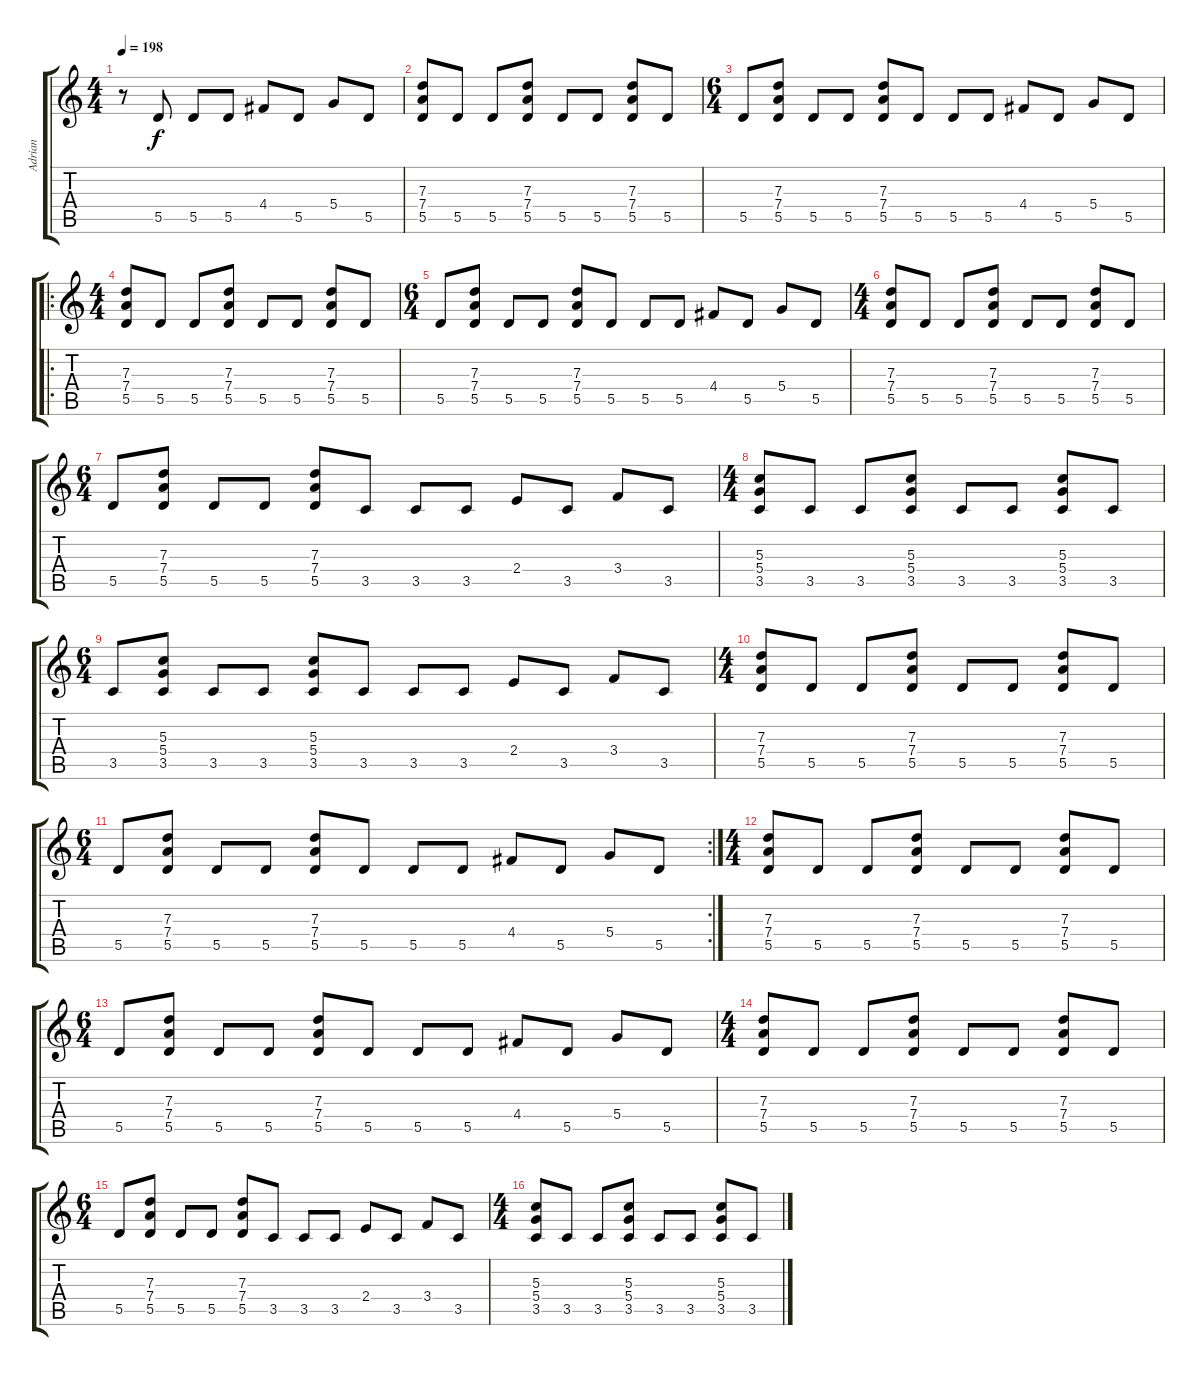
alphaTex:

\track ("Adrian" "Adrian") {instrument overdrivenguitar}
\staff {score tabs}
\tuning (E4 B3 G3 D3 A2 E2) {hide}
\ts (4 4)
\tempo 198
\clef g2
\ks c
r.8{dy f instrument overdrivenguitar} 5.5.8 5.5.8 5.5.8 4.4.8 5.5.8 5.4.8 5.5.8 |
(7.3 7.4 5.5).8 5.5.8 5.5.8 (7.3 7.4 5.5).8 5.5.8 5.5.8 (7.3 7.4 5.5).8 5.5.8 |
\ts (6 4)
5.5.8 (7.3 7.4 5.5).8 5.5.8 5.5.8 (7.3 7.4 5.5).8 5.5.8 5.5.8 5.5.8 4.4.8 5.5.8 5.4.8 5.5.8 |
\ro
\ts (4 4)
(7.3 7.4 5.5).8 5.5.8 5.5.8 (7.3 7.4 5.5).8 5.5.8 5.5.8 (7.3 7.4 5.5).8 5.5.8 |
\ts (6 4)
5.5.8 (7.3 7.4 5.5).8 5.5.8 5.5.8 (7.3 7.4 5.5).8 5.5.8 5.5.8 5.5.8 4.4.8 5.5.8 5.4.8 5.5.8 |
\ts (4 4)
(7.3 7.4 5.5).8 5.5.8 5.5.8 (7.3 7.4 5.5).8 5.5.8 5.5.8 (7.3 7.4 5.5).8 5.5.8 |
\ts (6 4)
5.5.8 (7.3 7.4 5.5).8 5.5.8 5.5.8 (7.3 7.4 5.5).8 3.5.8 3.5.8 3.5.8 2.4.8 3.5.8 3.4.8 3.5.8 |
\ts (4 4)
(5.3 5.4 3.5).8 3.5.8 3.5.8 (5.3 5.4 3.5).8 3.5.8 3.5.8 (5.3 5.4 3.5).8 3.5.8 |
\ts (6 4)
3.5.8 (5.3 5.4 3.5).8 3.5.8 3.5.8 (5.3 5.4 3.5).8 3.5.8 3.5.8 3.5.8 2.4.8 3.5.8 3.4.8 3.5.8 |
\ts (4 4)
(7.3 7.4 5.5).8 5.5.8 5.5.8 (7.3 7.4 5.5).8 5.5.8 5.5.8 (7.3 7.4 5.5).8 5.5.8 |
\rc 2
\ts (6 4)
5.5.8 (7.3 7.4 5.5).8 5.5.8 5.5.8 (7.3 7.4 5.5).8 5.5.8 5.5.8 5.5.8 4.4.8 5.5.8 5.4.8 5.5.8 |
\ts (4 4)
(7.3 7.4 5.5).8 5.5.8 5.5.8 (7.3 7.4 5.5).8 5.5.8 5.5.8 (7.3 7.4 5.5).8 5.5.8 |
\ts (6 4)
5.5.8 (7.3 7.4 5.5).8 5.5.8 5.5.8 (7.3 7.4 5.5).8 5.5.8 5.5.8 5.5.8 4.4.8 5.5.8 5.4.8 5.5.8 |
\ts (4 4)
(7.3 7.4 5.5).8 5.5.8 5.5.8 (7.3 7.4 5.5).8 5.5.8 5.5.8 (7.3 7.4 5.5).8 5.5.8 |
\ts (6 4)
5.5.8 (7.3 7.4 5.5).8 5.5.8 5.5.8 (7.3 7.4 5.5).8 3.5.8 3.5.8 3.5.8 2.4.8 3.5.8 3.4.8 3.5.8 |
\ts (4 4)
(5.3 5.4 3.5).8 3.5.8 3.5.8 (5.3 5.4 3.5).8 3.5.8 3.5.8 (5.3 5.4 3.5).8 3.5.8
